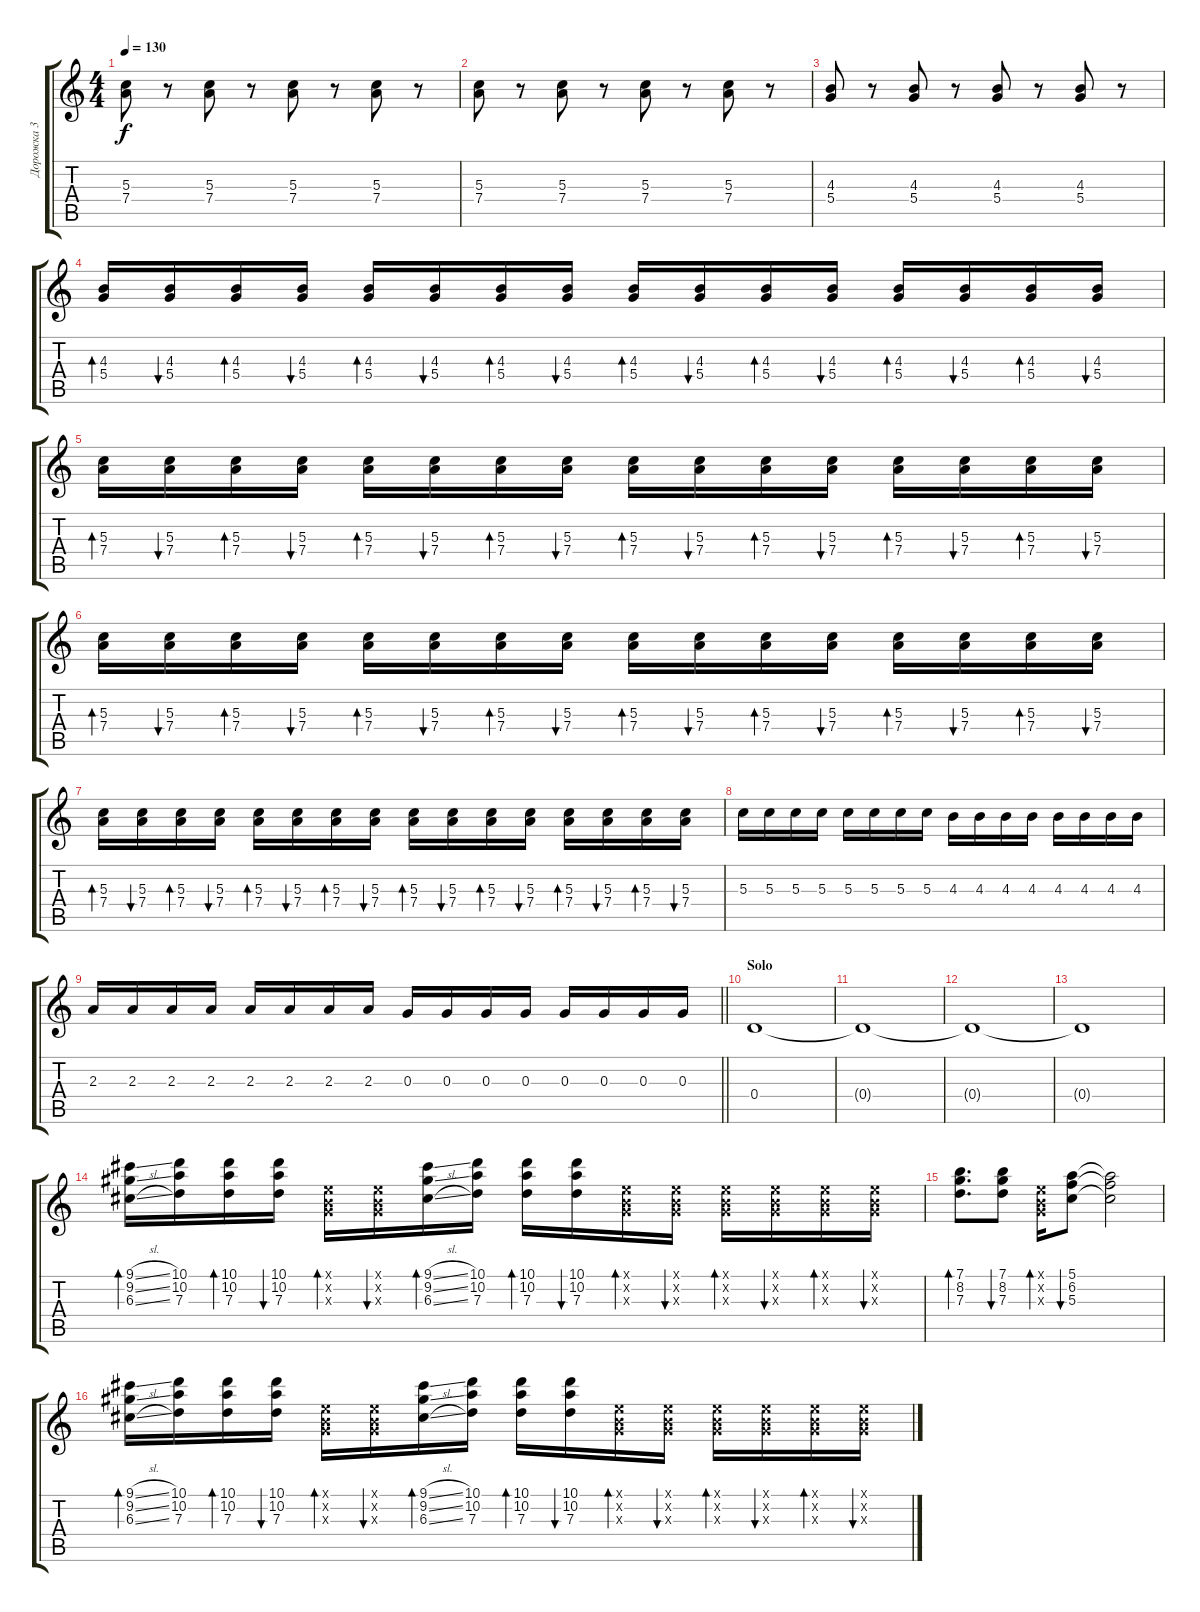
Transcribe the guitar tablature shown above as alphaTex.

\track ("Дорожка 3" "Дорожка 3") {instrument acousticguitarsteel}
\staff {score tabs}
\tuning (E4 B3 G3 D3 A2 E2) {hide}
\ts (4 4)
\tempo 130
\clef g2
\ks c
(5.3 7.4).8{dy f} r.8 (5.3 7.4).8 r.8 (5.3 7.4).8 r.8 (5.3 7.4).8 r.8 |
(5.3 7.4).8 r.8 (5.3 7.4).8 r.8 (5.3 7.4).8 r.8 (5.3 7.4).8 r.8 |
(4.3 5.4).8 r.8 (4.3 5.4).8 r.8 (4.3 5.4).8 r.8 (4.3 5.4).8 r.8 |
(4.3 5.4).16{bd 60} (4.3 5.4).16{bu 60} (4.3 5.4).16{bd 60} (4.3 5.4).16{bu 60} (4.3 5.4).16{bd 60} (4.3 5.4).16{bu 60} (4.3 5.4).16{bd 60} (4.3 5.4).16{bu 60} (4.3 5.4).16{bd 60} (4.3 5.4).16{bu 60} (4.3 5.4).16{bd 60} (4.3 5.4).16{bu 60} (4.3 5.4).16{bd 60} (4.3 5.4).16{bu 60} (4.3 5.4).16{bd 60} (4.3 5.4).16{bu 60} |
(5.3 7.4).16{bd 60} (5.3 7.4).16{bu 60} (5.3 7.4).16{bd 60} (5.3 7.4).16{bu 60} (5.3 7.4).16{bd 60} (5.3 7.4).16{bu 60} (5.3 7.4).16{bd 60} (5.3 7.4).16{bu 60} (5.3 7.4).16{bd 60} (5.3 7.4).16{bu 60} (5.3 7.4).16{bd 60} (5.3 7.4).16{bu 60} (5.3 7.4).16{bd 60} (5.3 7.4).16{bu 60} (5.3 7.4).16{bd 60} (5.3 7.4).16{bu 60} |
(5.3 7.4).16{bd 60} (5.3 7.4).16{bu 60} (5.3 7.4).16{bd 60} (5.3 7.4).16{bu 60} (5.3 7.4).16{bd 60} (5.3 7.4).16{bu 60} (5.3 7.4).16{bd 60} (5.3 7.4).16{bu 60} (5.3 7.4).16{bd 60} (5.3 7.4).16{bu 60} (5.3 7.4).16{bd 60} (5.3 7.4).16{bu 60} (5.3 7.4).16{bd 60} (5.3 7.4).16{bu 60} (5.3 7.4).16{bd 60} (5.3 7.4).16{bu 60} |
(5.3 7.4).16{bd 60} (5.3 7.4).16{bu 60} (5.3 7.4).16{bd 60} (5.3 7.4).16{bu 60} (5.3 7.4).16{bd 60} (5.3 7.4).16{bu 60} (5.3 7.4).16{bd 60} (5.3 7.4).16{bu 60} (5.3 7.4).16{bd 60} (5.3 7.4).16{bu 60} (5.3 7.4).16{bd 60} (5.3 7.4).16{bu 60} (5.3 7.4).16{bd 60} (5.3 7.4).16{bu 60} (5.3 7.4).16{bd 60} (5.3 7.4).16{bu 60} |
5.3.16 5.3.16 5.3.16 5.3.16 5.3.16 5.3.16 5.3.16 5.3.16 4.3.16 4.3.16 4.3.16 4.3.16 4.3.16 4.3.16 4.3.16 4.3.16 |
\barLineRight lightlight
2.3.16 2.3.16 2.3.16 2.3.16 2.3.16 2.3.16 2.3.16 2.3.16 0.3.16 0.3.16 0.3.16 0.3.16 0.3.16 0.3.16 0.3.16 0.3.16 |
\section ("" "Solo")
0.4.1 |
0.4{t}.1 |
0.4{t}.1 |
0.4{t}.1 |
(9.1{sl} 9.2{sl} 6.3{sl}).16{bd 60} (10.1 10.2 7.3).16 (10.1 10.2 7.3).16{bd 60} (10.1 10.2 7.3).16{bu 60} (0.1{x} 0.2{x} 0.3{x}).16{bd 60} (0.1{x} 0.2{x} 0.3{x}).16{bu 60} (9.1{sl} 9.2{sl} 6.3{sl}).16{bd 60} (10.1 10.2 7.3).16 (10.1 10.2 7.3).16{bd 60} (10.1 10.2 7.3).16{bu 60} (0.1{x} 0.2{x} 0.3{x}).16{bd 60} (0.1{x} 0.2{x} 0.3{x}).16{bu 60} (0.1{x} 0.2{x} 0.3{x}).16{bd 60} (0.1{x} 0.2{x} 0.3{x}).16{bu 60} (0.1{x} 0.2{x} 0.3{x}).16{bd 60} (0.1{x} 0.2{x} 0.3{x}).16{bu 60} |
(7.1 8.2 7.3).8{d bd 60} (7.1 8.2 7.3).8{bu 60} (0.1{x} 0.2{x} 0.3{x}).16{bd 60} (5.1 6.2 5.3).8{bu 60} (5.1{t} 6.2{t} 5.3{t}).2 |
(9.1{sl} 9.2{sl} 6.3{sl}).16{bd 60} (10.1 10.2 7.3).16 (10.1 10.2 7.3).16{bd 60} (10.1 10.2 7.3).16{bu 60} (0.1{x} 0.2{x} 0.3{x}).16{bd 60} (0.1{x} 0.2{x} 0.3{x}).16{bu 60} (9.1{sl} 9.2{sl} 6.3{sl}).16{bd 60} (10.1 10.2 7.3).16 (10.1 10.2 7.3).16{bd 60} (10.1 10.2 7.3).16{bu 60} (0.1{x} 0.2{x} 0.3{x}).16{bd 60} (0.1{x} 0.2{x} 0.3{x}).16{bu 60} (0.1{x} 0.2{x} 0.3{x}).16{bd 60} (0.1{x} 0.2{x} 0.3{x}).16{bu 60} (0.1{x} 0.2{x} 0.3{x}).16{bd 60} (0.1{x} 0.2{x} 0.3{x}).16{bu 60}
